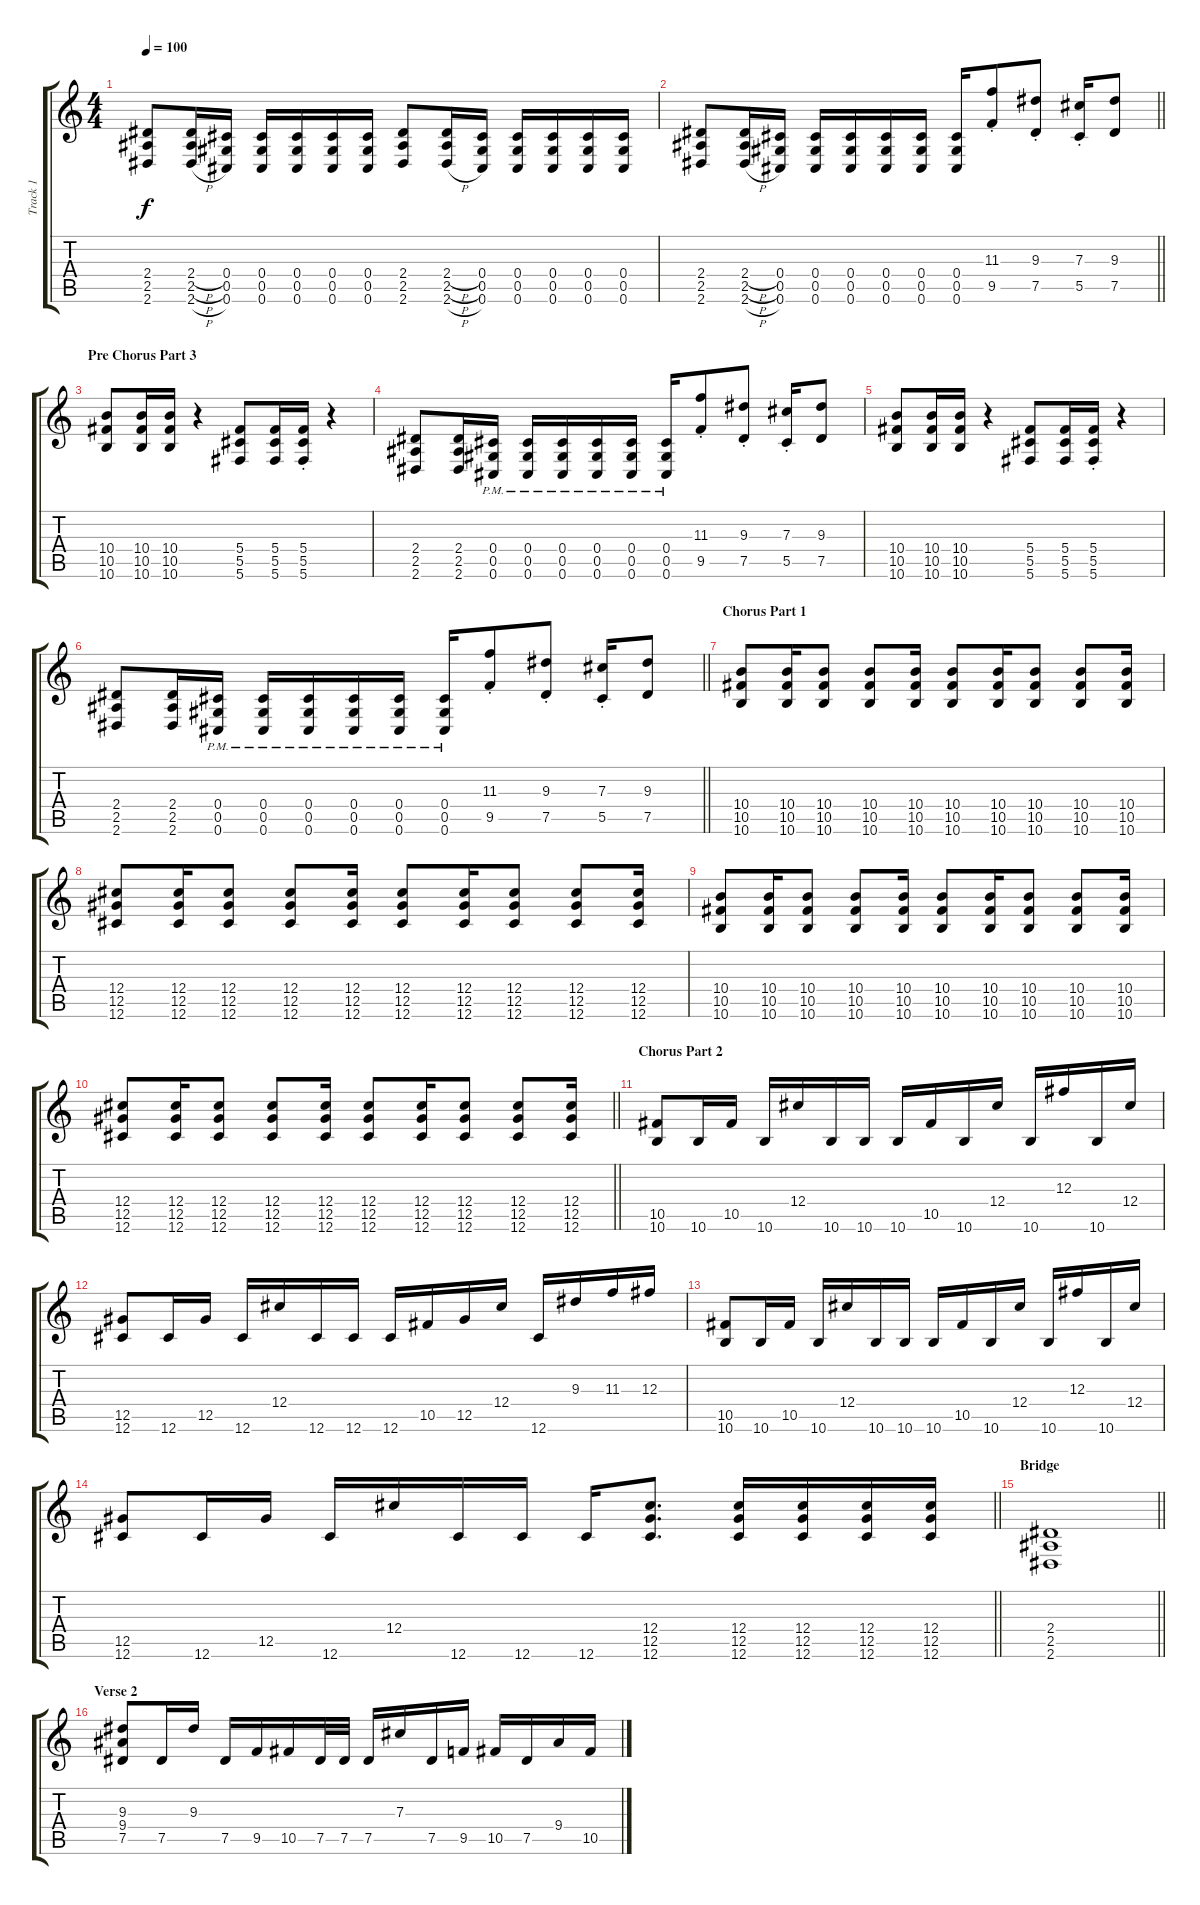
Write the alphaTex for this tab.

\track ("Track 1" "Track 1") {instrument overdrivenguitar}
\staff {score tabs}
\tuning (Eb4 Bb3 Gb3 Db3 Ab2 Db2) {hide}
\ts (4 4)
\tempo 100
\clef g2
\ks c
(2.4 2.5 2.6).8{dy f} (2.4{h} 2.5{h} 2.6{h}).16 (0.4 0.5 0.6).16 (0.4 0.5 0.6).16 (0.4 0.5 0.6).16 (0.4 0.5 0.6).16 (0.4 0.5 0.6).16 (2.4 2.5 2.6).8 (2.4{h} 2.5{h} 2.6{h}).16 (0.4 0.5 0.6).16 (0.4 0.5 0.6).16 (0.4 0.5 0.6).16 (0.4 0.5 0.6).16 (0.4 0.5 0.6).16 |
\barLineRight lightlight
(2.4 2.5 2.6).8 (2.4{h} 2.5{h} 2.6{h}).16 (0.4 0.5 0.6).16 (0.4 0.5 0.6).16 (0.4 0.5 0.6).16 (0.4 0.5 0.6).16 (0.4 0.5 0.6).16 (0.4 0.5 0.6).16 (11.3{st} 9.5{st}).8 (9.3{st} 7.5).8 (7.3{st} 5.5{st}).16 (9.3 7.5).8 |
\section ("" "Pre Chorus Part 3")
(10.4 10.5 10.6).8 (10.4 10.5 10.6).16 (10.4 10.5 10.6).16 r.4 (5.4 5.5 5.6).8 (5.4 5.5 5.6).16 (5.4{st} 5.5{st} 5.6{st}).16 r.4 |
(2.4 2.5 2.6).8 (2.4 2.5 2.6).16 (0.4{pm} 0.5{pm} 0.6{pm}).16 (0.4{pm} 0.5{pm} 0.6{pm}).16 (0.4{pm} 0.5{pm} 0.6{pm}).16 (0.4{pm} 0.5{pm} 0.6{pm}).16 (0.4{pm} 0.5{pm} 0.6{pm}).16 (0.4{pm} 0.5{pm} 0.6{pm}).16 (11.3{st} 9.5{st}).8 (9.3{st} 7.5).8 (7.3{st} 5.5{st}).16 (9.3 7.5).8 |
(10.4 10.5 10.6).8 (10.4 10.5 10.6).16 (10.4 10.5 10.6).16 r.4 (5.4 5.5 5.6).8 (5.4 5.5 5.6).16 (5.4{st} 5.5{st} 5.6{st}).16 r.4 |
\barLineRight lightlight
(2.4 2.5 2.6).8 (2.4 2.5 2.6).16 (0.4{pm} 0.5{pm} 0.6{pm}).16 (0.4{pm} 0.5{pm} 0.6{pm}).16 (0.4{pm} 0.5{pm} 0.6{pm}).16 (0.4{pm} 0.5{pm} 0.6{pm}).16 (0.4{pm} 0.5{pm} 0.6{pm}).16 (0.4{pm} 0.5{pm} 0.6{pm}).16 (11.3{st} 9.5{st}).8 (9.3{st} 7.5).8 (7.3{st} 5.5{st}).16 (9.3 7.5).8 |
\section ("" "Chorus Part 1")
(10.4 10.5 10.6).8 (10.4 10.5 10.6).16 (10.4 10.5 10.6).8 (10.4 10.5 10.6).8 (10.4 10.5 10.6).16 (10.4 10.5 10.6).8 (10.4 10.5 10.6).16 (10.4 10.5 10.6).8 (10.4 10.5 10.6).8 (10.4 10.5 10.6).16 |
(12.4 12.5 12.6).8 (12.4 12.5 12.6).16 (12.4 12.5 12.6).8 (12.4 12.5 12.6).8 (12.4 12.5 12.6).16 (12.4 12.5 12.6).8 (12.4 12.5 12.6).16 (12.4 12.5 12.6).8 (12.4 12.5 12.6).8 (12.4 12.5 12.6).16 |
(10.4 10.5 10.6).8 (10.4 10.5 10.6).16 (10.4 10.5 10.6).8 (10.4 10.5 10.6).8 (10.4 10.5 10.6).16 (10.4 10.5 10.6).8 (10.4 10.5 10.6).16 (10.4 10.5 10.6).8 (10.4 10.5 10.6).8 (10.4 10.5 10.6).16 |
\barLineRight lightlight
(12.4 12.5 12.6).8 (12.4 12.5 12.6).16 (12.4 12.5 12.6).8 (12.4 12.5 12.6).8 (12.4 12.5 12.6).16 (12.4 12.5 12.6).8 (12.4 12.5 12.6).16 (12.4 12.5 12.6).8 (12.4 12.5 12.6).8 (12.4 12.5 12.6).16 |
\section ("" "Chorus Part 2")
(10.5 10.6).8 10.6.16 10.5.16 10.6.16 12.4.16 10.6.16 10.6.16 10.6.16 10.5.16 10.6.16 12.4.16 10.6.16 12.3.16 10.6.16 12.4.16 |
(12.5 12.6).8 12.6.16 12.5.16 12.6.16 12.4.16 12.6.16 12.6.16 12.6.16 10.5.16 12.5.16 12.4.16 12.6.16 9.3.16 11.3.16 12.3.16 |
(10.5 10.6).8 10.6.16 10.5.16 10.6.16 12.4.16 10.6.16 10.6.16 10.6.16 10.5.16 10.6.16 12.4.16 10.6.16 12.3.16 10.6.16 12.4.16 |
\barLineRight lightlight
(12.5 12.6).8 12.6.16 12.5.16 12.6.16 12.4.16 12.6.16 12.6.16 12.6.16 (12.4 12.5 12.6).8{d} (12.4 12.5 12.6).16 (12.4 12.5 12.6).16 (12.4 12.5 12.6).16 (12.4 12.5 12.6).16 |
\section ("" "Bridge ")
\barLineRight lightlight
(2.4 2.5 2.6).1 |
\section ("" "Verse 2")
(9.3 9.4 7.5).8 7.5.16 9.3.16 7.5.16 9.5.16 10.5.16 7.5.32 7.5.32 7.5.16 7.3.16 7.5.16 9.5.16 10.5.16 7.5.16 9.4.16 10.5.16
